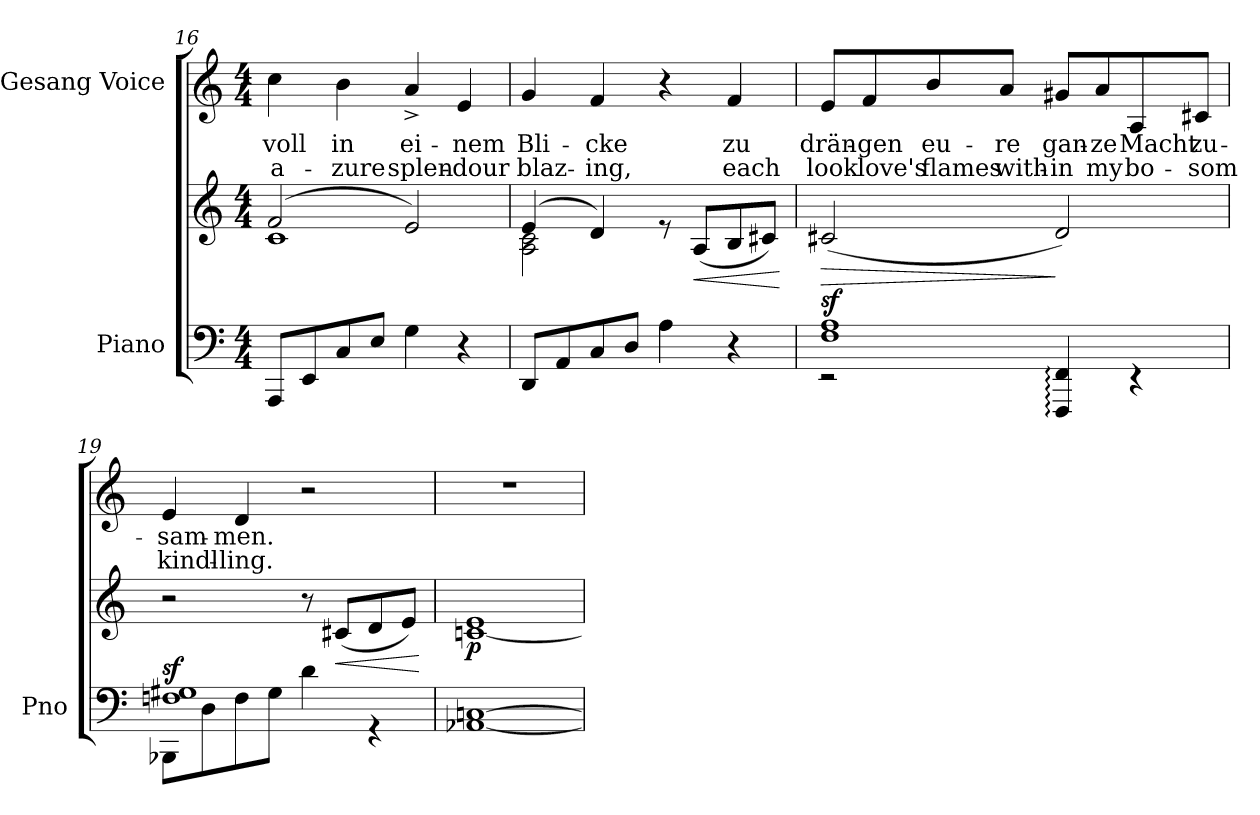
**kern	**kern	**dynam	**kern	**text	**text
*part2	*part2	*part2	*part1	*part1	*part1
*staff3	*staff2	*staff2/3	*staff1	*staff1	*staff1
*I"Piano	*	*	*I"Gesang Voice	*	*
*I'Pno	*	*	*	*	*
*clefF4	*clefG2	*	*clefG2	*	*
*k[]	*k[]	*	*k[]	*	*
*M4/4	*M4/4	*	*M4/4	*	*
=16	=16	=16	=16	=16	=16
*	*^	*	*	*	*
!	!	!	!	!	!LO:LY:b	!LO:LY:b
8AAA/L	(>2f/	1c	.	4cc\	voll	a-
8EE/	.	.	.	.	.	.
!	!	!	!	!	!LO:LY:b	!LO:LY:b
8C/	.	.	.	4b\	in	-zure
8E/J	.	.	.	.	.	.
!	!	!	!	!	!LO:LY:b	!LO:LY:b
4G\	2e/)	.	.	4a^/	ei-	splen-
!	!	!	!	!	!LO:LY:b	!LO:LY:b
4r	.	.	.	4e/	-nem	-dour
!!LO:LB:g=z
=17	=17	=17	=17	=17	=17	=17
!	!	!	!	!	!LO:LY:b	!LO:LY:b
8DD/L	(>4e/	2A\ 2c\	.	4g/	Bli-	blaz-
8AA/	.	.	.	.	.	.
!	!	!	!	!	!LO:LY:b	!LO:LY:b
8C/	4d/)	.	.	4f/	-cke	-ing,
8D/J	.	.	.	.	.	.
4A\	8re	2ryy	.	4r	.	.
!	!	!	!LO:HP:b	!	!	!
.	(>8A/L	.	<	.	.	.
!	!	!	!	!	!LO:LY:b	!LO:LY:b
4r	8B/	.	.	4f/	zu	each
.	8c#X/J)	.	.	.	.	.
*	*v	*v	*	*	*	*
.	.	[	.	.	.
=18	=18	=18	=18	=18	=18
*^	*	*	*	*	*
!	!	!	!LO:HP:b	!	!LO:LY:b	!LO:LY:b
!	!	!	!LO:DY:n=1:a=2	!	!	!
1F 1A	2r	(<2c#X/	> sf	8e/L	drän-	look
!	!	!	!	!	!LO:LY:b	!LO:LY:b
.	.	.	.	8f/	-gen	love's
!	!	!	!	!	!LO:LY:b	!LO:LY:b
.	.	.	.	8b/	eu-	flames
!	!	!	!	!	!LO:LY:b	!LO:LY:b
.	.	.	.	8a/J	-re	with-
!	!	!	!	!	!LO:LY:b	!LO:LY:b
.	4FFF/: 4FF/:	2d/)	]	8g#X/L	gan-	-in
!	!	!	!	!	!LO:LY:b	!LO:LY:b
.	.	.	.	8a/	-ze	my
!	!	!	!	!	!LO:LY:b	!LO:LY:b
.	4r	.	.	8A/	Macht	bo-
!	!	!	!	!	!LO:LY:b	!LO:LY:b
.	.	.	.	8c#X/J	zu-	-som
=19	=19	=19	=19	=19	=19	=19
!	!	!	!LO:DY:a=2	!	!LO:LY:b	!LO:LY:b
1Fn 1G#X	8BBB-X\L	2r	sf	4e/	-sam-	kindl-
.	8D\	.	.	.	.	.
!	!	!	!	!	!LO:LY:b	!LO:LY:b
.	8F\	.	.	4d/	-men.	-ling.
.	8G#\J	.	.	.	.	.
.	4d\	8r	.	2r	.	.
!	!	!	!LO:HP:b	!	!	!
.	.	(<8c#X/L	<	.	.	.
.	4r	8d/	.	.	.	.
.	.	8e/J)	.	.	.	.
*v	*v	*	*	*	*	*
.	.	[	.	.	.
=20	=20	=20	=20	=20	=20
!	!	!LO:DY:b	!	!	!
[1AA-X [1Cn	[1cn 1e	p	1r	.	.
=	=	=	=	=	=
*-	*-	*-	*-	*-	*-
